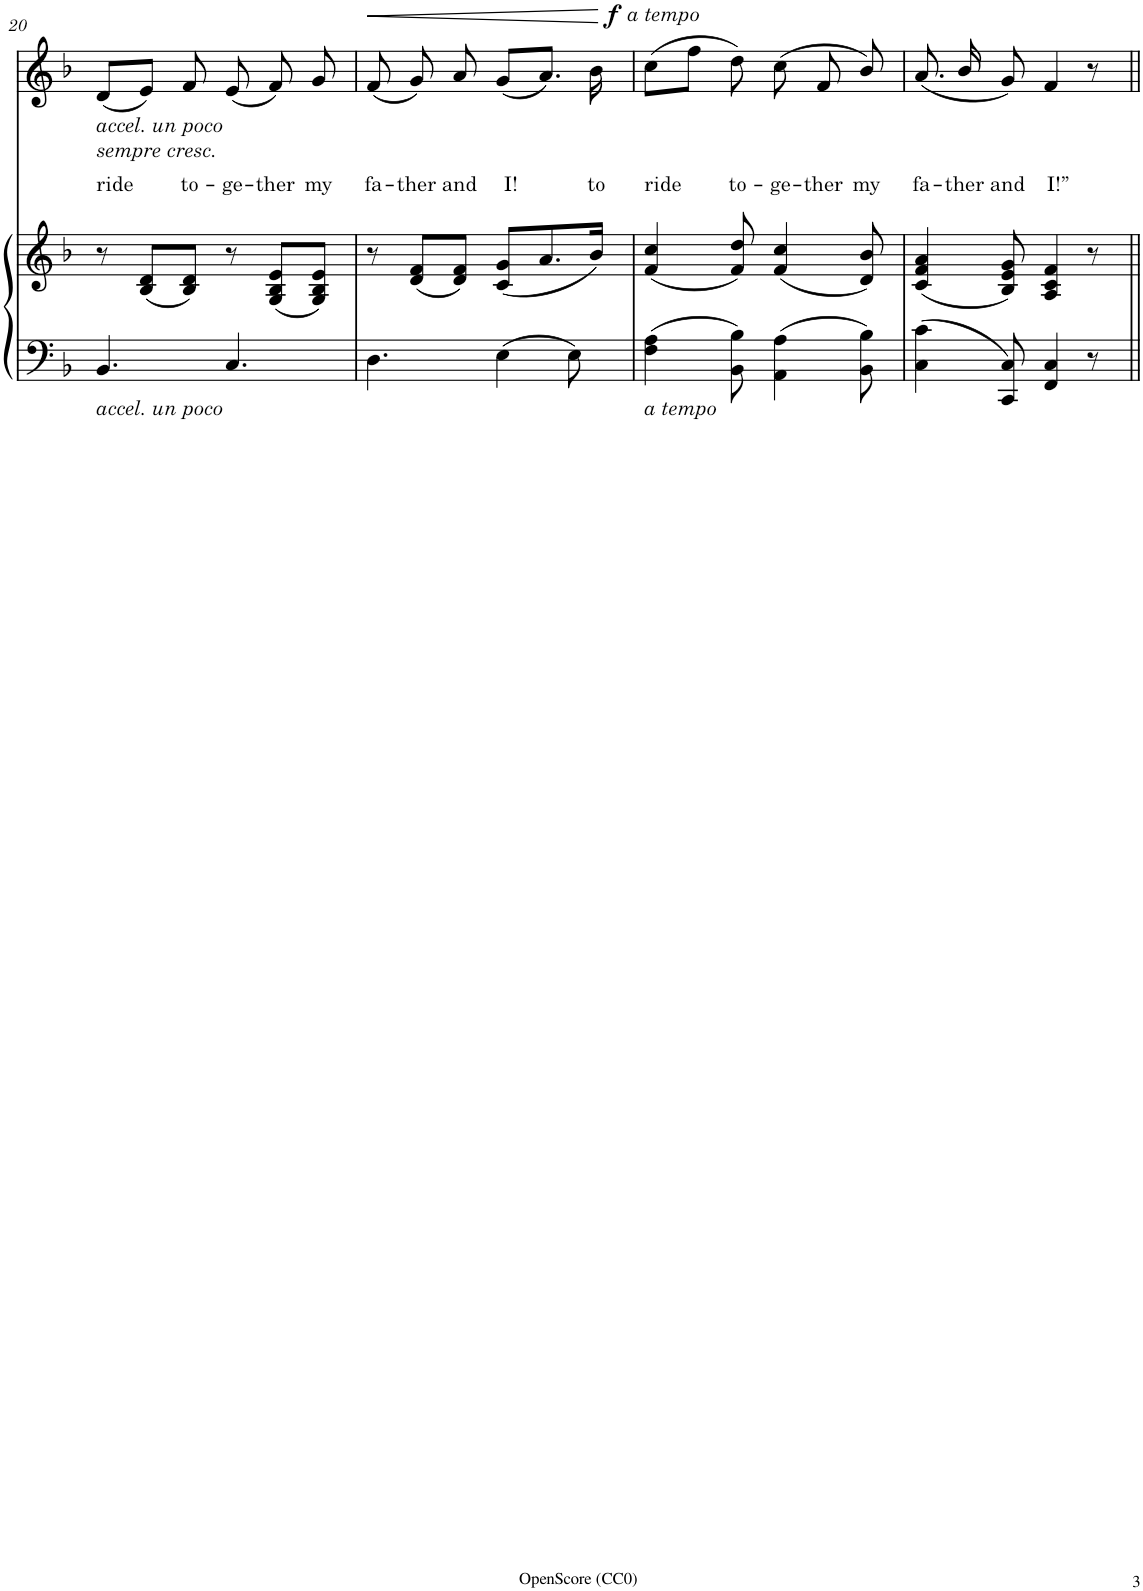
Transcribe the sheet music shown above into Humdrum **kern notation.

**kern	**kern	**kern	**text	**dynam
*part2	*part2	*part1	*part1	*part1
*staff3	*staff2	*staff1	*staff1	*staff1
*I"Piano	*	*I"Voice	*	*
*I'Pno	*	*	*	*
!!LO:PB:g=z
*clefF4	*clefG2	*clefG2	*	*
*k[b-]	*k[b-]	*k[b-]	*	*
*M6/8	*M6/8	*M6/8	*	*
=20	=20	=20	=20	=20
!	!	!LO:TX:b:i:t=accel. un poco	!	!
!	!	!LO:TX:b:t=sempre cresc.	!	!
!LO:TX:b:i:t=accel. un poco	!	!	!	!
!	!	!	!LO:LY:b	!
4.BB-/	8r	(8d/L	ride	.
.	(8B-/ 8d/L	8e/J)	.	.
!	!	!	!LO:LY:b	!
.	8B-/ 8d/J)	8f/	to-	.
!	!	!	!LO:LY:b	!
4.C/	8r	(8e/	-ge-	.
!	!	!	!LO:LY:b	!
.	(8G/ 8B-/ 8e/L	8f/)	-ther	.
!	!	!	!LO:LY:b	!
.	8G/ 8B-/ 8e/J)	8g/	my	.
=21	=21	=21	=21	=21
!	!	!	!LO:LY:b	!LO:HP:b
4.D\	8r	(8f/	fa-	<
!	!	!	!LO:LY:b	!
.	(8d/ 8f/L	8g/)	-ther	.
!	!	!	!LO:LY:b	!
.	8d/ 8f/J)	8a/	and	.
!	!	!	!LO:LY:b	!
4E\	(8c/ 8g/L	(8g/L	I!	.
.	8.a/	8.a/J)	.	.
8E\	.	.	.	.
!	!	!	!LO:LY:b	!
.	16b-/Jk)	16b-\	to	.
.	.	.	.	[
=22	=22	=22	=22	=22
!LO:TX:b:i:t=a tempo	!	!	!	!
!	!	!	!LO:LY:b	!LO:DY:a
!	!	!	!	!LO:DY:n=1:a
4F\ 4A\	(4f/ 4cc/	(8cc\L	ride	f other-dynamics
.	.	8ff\J	.	.
!	!	!	!LO:LY:b	!
8BB-\ 8B-\	8f/ 8dd/)	8dd\)	to-	.
!	!	!	!LO:LY:b	!
4AA\ 4A\	(4f/ 4cc/	(8cc\	-ge-	.
!	!	!	!LO:LY:b	!
.	.	8f/	-ther	.
!	!	!	!LO:LY:b	!
8BB-\ 8B-\	8d/ 8b-/)	8b-/)	my	.
=23	=23	=23	=23	=23
!	!	!	!LO:LY:b	!
4C\ 4c\	(4c/ 4f/ 4a/	(8.a/	fa-	.
!	!	!	!LO:LY:b	!
.	.	16b-/	-ther	.
!	!	!	!LO:LY:b	!
8CC/ 8C/	8B-/ 8e/ 8g/)	8g/)	and	.
!	!	!	!LO:LY:b	!
4FF/ 4C/	4A/ 4c/ 4f/	4f/	I!”	.
8r	8r	8r	.	.
=||	=||	=||	=||	=||
*-	*-	*-	*-	*-
